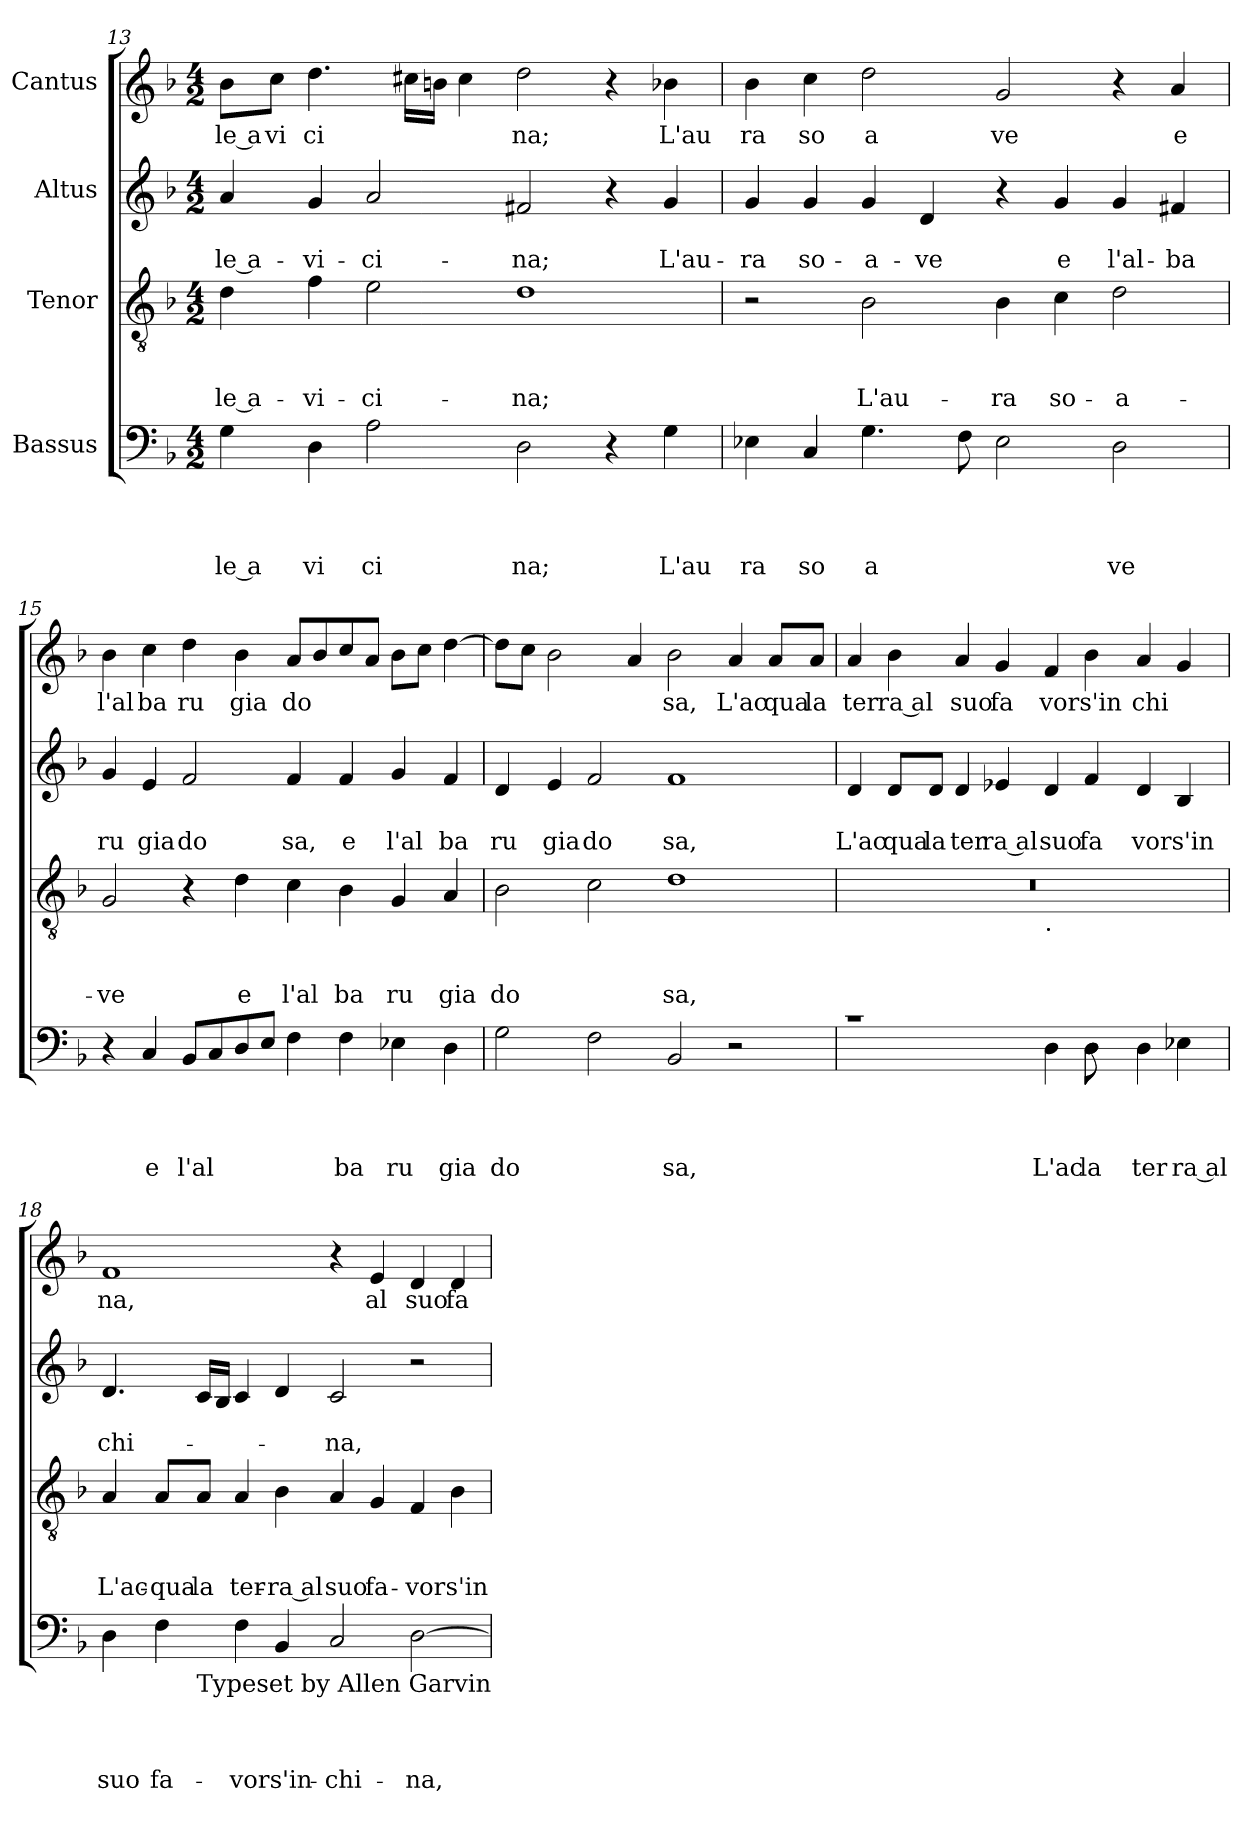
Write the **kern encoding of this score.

**kern	**text	**text	**text	**text	**kern	**text	**text	**text	**kern	**text	**text	**kern	**text
*part4	*part4	*part4	*part4	*part4	*part3	*part3	*part3	*part3	*part2	*part2	*part2	*part1	*part1
*staff4	*staff4	*staff4	*staff4	*staff4	*staff3	*staff3	*staff3	*staff3	*staff2	*staff2	*staff2	*staff1	*staff1
*I"Bassus	*	*	*	*	*I"Tenor	*	*	*	*I"Altus	*	*	*I"Cantus	*
*clefF4	*	*	*	*	*clefGv2	*	*	*	*clefG2	*	*	*clefG2	*
*k[b-]	*	*	*	*	*k[b-]	*	*	*	*k[b-]	*	*	*k[b-]	*
*F:	*	*	*	*	*F:	*	*	*	*F:	*	*	*F:	*
*M4/2	*	*	*	*	*M4/2	*	*	*	*M4/2	*	*	*M4/2	*
=13	=13	=13	=13	=13	=13	=13	=13	=13	=13	=13	=13	=13	=13
!	!	!	!	!LO:LY:b:rj	!	!	!	!LO:LY:b:rj	!	!	!LO:LY:b:rj	!	!LO:LY:b:rj
4G\	.	.	.	le a	4d\	.	.	le a-	4a/	.	le a-	8b-\L	le a
!	!	!	!	!	!	!	!	!	!	!	!	!	!LO:LY:b
.	.	.	.	.	.	.	.	.	.	.	.	8cc\J	vi
!	!	!	!	!LO:LY:b	!	!	!	!LO:LY:b	!	!	!LO:LY:b	!	!LO:LY:b
4D\	.	.	.	vi	4f\	.	.	-vi-	4g/	.	-vi-	4.dd\	ci
!	!	!	!	!LO:LY:b	!	!	!	!LO:LY:b	!	!	!LO:LY:b	!	!
2A\	.	.	.	ci	2e\	.	.	-ci-	2a/	.	-ci-	.	.
.	.	.	.	.	.	.	.	.	.	.	.	16cc#X\LL	.
.	.	.	.	.	.	.	.	.	.	.	.	16bn\JJ	.
.	.	.	.	.	.	.	.	.	.	.	.	4cc#\	.
!	!	!	!	!LO:LY:b	!	!	!	!LO:LY:b	!	!	!LO:LY:b	!	!LO:LY:b
2D\	.	.	.	na;	1d	.	.	-na;	2f#X/	.	-na;	2dd\	na;
4r	.	.	.	.	.	.	.	.	4r	.	.	4r	.
!	!	!	!	!LO:LY:b	!	!	!	!	!	!	!LO:LY:b	!	!LO:LY:b
4G\	.	.	.	L'au	.	.	.	.	4g/	.	L'au-	4b-X\	L'au
=14	=14	=14	=14	=14	=14	=14	=14	=14	=14	=14	=14	=14	=14
!	!	!	!	!LO:LY:b	!	!	!	!	!	!	!LO:LY:b	!	!LO:LY:b
4E-X\	.	.	.	ra	2r	.	.	.	4g/	.	-ra	4b-\	ra
!	!	!	!	!LO:LY:b	!	!	!	!	!	!	!LO:LY:b	!	!LO:LY:b
4C/	.	.	.	so	.	.	.	.	4g/	.	so-	4cc\	so
!	!	!	!	!LO:LY:b	!	!	!	!LO:LY:b	!	!	!LO:LY:b	!	!LO:LY:b
4.G\	.	.	.	a	2B-\	.	.	L'au-	4g/	.	-a-	2dd\	a
!	!	!	!	!	!	!	!	!	!	!	!LO:LY:b	!	!
.	.	.	.	.	.	.	.	.	4d/	.	-ve	.	.
8F\	.	.	.	.	.	.	.	.	.	.	.	.	.
!	!	!	!	!	!	!	!	!LO:LY:b	!	!	!	!	!LO:LY:b
2E-\	.	.	.	.	4B-\	.	.	-ra	4r	.	.	2g/	ve
!	!	!	!	!	!	!	!	!LO:LY:b	!	!	!LO:LY:b	!	!
.	.	.	.	.	4c\	.	.	so-	4g/	.	e	.	.
!	!	!	!	!LO:LY:b	!	!	!	!LO:LY:b	!	!	!LO:LY:b	!	!
2D\	.	.	.	ve	2d\	.	.	-a-	4g/	.	l'al-	4r	.
!	!	!	!	!	!	!	!	!	!	!	!LO:LY:b	!	!LO:LY:b
.	.	.	.	.	.	.	.	.	4f#X/	.	-ba	4a/	e
!!LO:LB:g=z
=15	=15	=15	=15	=15	=15	=15	=15	=15	=15	=15	=15	=15	=15
!	!	!	!	!	!	!	!	!LO:LY:b	!	!	!LO:LY:b	!	!LO:LY:b
4r	.	.	.	.	2G/	.	.	-ve	4g/	.	ru	4b-\	l'al
!	!	!	!	!LO:LY:b	!	!	!	!	!	!	!LO:LY:b	!	!LO:LY:b
4C/	.	.	.	e	.	.	.	.	4e/	.	gia	4cc\	ba
!	!	!	!	!LO:LY:b	!	!	!	!	!	!	!LO:LY:b	!	!LO:LY:b
8BB-/L	.	.	.	l'al	4r	.	.	.	2f/	.	do	4dd\	ru
8C/	.	.	.	.	.	.	.	.	.	.	.	.	.
!	!	!	!	!	!	!	!	!LO:LY:b	!	!	!	!	!LO:LY:b
8D/	.	.	.	.	4d\	.	.	e	.	.	.	4b-\	gia
8E/J	.	.	.	.	.	.	.	.	.	.	.	.	.
!	!	!	!	!	!	!	!	!LO:LY:b	!	!	!LO:LY:b	!	!LO:LY:b
4F\	.	.	.	.	4c\	.	.	l'al	4f/	.	sa,	8a/L	do
.	.	.	.	.	.	.	.	.	.	.	.	8b-/	.
!	!	!	!	!LO:LY:b	!	!	!	!LO:LY:b	!	!	!LO:LY:b	!	!
4F\	.	.	.	ba	4B-\	.	.	ba	4f/	.	e	8cc/	.
.	.	.	.	.	.	.	.	.	.	.	.	8a/J	.
!	!	!	!	!LO:LY:b	!	!	!	!LO:LY:b	!	!	!LO:LY:b	!	!
4E-X\	.	.	.	ru	4G/	.	.	ru	4g/	.	l'al	8b-\L	.
.	.	.	.	.	.	.	.	.	.	.	.	8cc\J	.
!	!	!	!	!LO:LY:b	!	!	!	!LO:LY:b	!	!	!LO:LY:b	!	!
4D\	.	.	.	gia	4A/	.	.	gia	4f/	.	ba	[>4dd\	.
=16	=16	=16	=16	=16	=16	=16	=16	=16	=16	=16	=16	=16	=16
!	!	!	!	!LO:LY:b	!	!	!	!LO:LY:b	!	!	!LO:LY:b	!	!
2G\	.	.	.	do	2B-\	.	.	do	4d/	.	ru	8dd\L]	.
.	.	.	.	.	.	.	.	.	.	.	.	8cc\J	.
!	!	!	!	!	!	!	!	!	!	!	!LO:LY:b	!	!
.	.	.	.	.	.	.	.	.	4e/	.	gia	2b-\	.
!	!	!	!	!	!	!	!	!	!	!	!LO:LY:b	!	!
2F\	.	.	.	.	2c\	.	.	.	2f/	.	do	.	.
.	.	.	.	.	.	.	.	.	.	.	.	4a/	.
!	!	!	!	!LO:LY:b	!	!	!	!LO:LY:b	!	!	!LO:LY:b	!	!LO:LY:b
2BB-/	.	.	.	sa,	1d	.	.	sa,	1f	.	sa,	2b-\	sa,
!	!	!	!	!	!	!	!	!	!	!	!	!	!LO:LY:b
2r	.	.	.	.	.	.	.	.	.	.	.	4a/	L'ac
!	!	!	!	!	!	!	!	!	!	!	!	!	!LO:LY:b
.	.	.	.	.	.	.	.	.	.	.	.	8a/L	qua
!	!	!	!	!	!	!	!	!	!	!	!	!	!LO:LY:b
.	.	.	.	.	.	.	.	.	.	.	.	8a/J	la
=17	=17	=17	=17	=17	=17	=17	=17	=17	=17	=17	=17	=17	=17
*^	*	*	*	*	*	*	*	*	*	*	*	*	*
!	!	!	!	!	!	!	!	!	!	!	!	!LO:LY:b	!	!LO:LY:b
*	*	*	*	*	*	*^	*	*	*	*	*	*	*	*
1rc	1ryy	.	.	.	.	0r	1ryy	.	.	.	4d/	.	L'ac	4a/	ter
!	!	!	!	!	!	!	!	!	!	!	!	!	!LO:LY:b	!	!LO:LY:b:rj
.	.	.	.	.	.	.	.	.	.	.	8d/L	.	qua	4b-\	ra al
!	!	!	!	!	!	!	!	!	!	!	!	!	!LO:LY:b	!	!
.	.	.	.	.	.	.	.	.	.	.	8d/J	.	la	.	.
!	!	!	!	!	!	!	!	!	!	!	!	!	!LO:LY:b	!	!LO:LY:b
.	.	.	.	.	.	.	.	.	.	.	4d/	.	ter	4a/	suo
!	!	!	!	!	!	!	!	!	!	!	!	!	!LO:LY:b:rj	!	!LO:LY:b
.	.	.	.	.	.	.	.	.	.	.	4e-X/	.	ra al	4g/	fa
!	!	!	!	!	!	!	!LO:TX:b:t=.	!	!	!	!	!	!	!	!
!	!	!	!	!	!LO:LY:b	!	!	!	!	!	!	!	!LO:LY:b	!	!LO:LY:b
4D\	4ryy	.	.	.	L'ac	.	1ryy	.	.	.	4d/	.	suo	4f/	vor
!	!	!	!	!	!LO:LY:b	!	!	!	!	!	!	!	!	!	!
!	!	!	!	!	!LO:LY:b	!	!	!	!	!	!	!	!LO:LY:b	!	!LO:LY:b
8D\	8D\	.	.	.	la	.	.	.	.	.	4f/	.	fa	4b-\	s'in
2ryy	8ryy	.	.	.	.	.	.	.	.	.	.	.	.	.	.
!	!	!	!	!	!LO:LY:b	!	!	!	!	!	!	!	!LO:LY:b	!	!LO:LY:b
.	4D\	.	.	.	ter	.	.	.	.	.	4d/	.	vor	4a/	chi
!	!	!	!	!	!LO:LY:b:rj	!	!	!	!	!	!	!	!LO:LY:b	!	!
.	4E-X\	.	.	.	ra al	.	.	.	.	.	4B-/	.	s'in	4g/	.
8ryy	.	.	.	.	.	.	.	.	.	.	.	.	.	.	.
*v	*v	*	*	*	*	*	*	*	*	*	*	*	*	*	*
!!LO:PB:g=z
=18	=18	=18	=18	=18	=18	=18	=18	=18	=18	=18	=18	=18	=18	=18
!	!	!	!	!LO:LY:b	!	!	!	!	!LO:LY:b	!	!	!LO:LY:b	!	!LO:LY:b
*	*	*	*	*	*v	*v	*	*	*	*	*	*	*	*
4D\	.	.	.	suo	4A/	.	.	L'ac-	4.d/	.	chi-	1f	na,
!	!	!	!	!LO:LY:b	!	!	!	!LO:LY:b	!	!	!	!	!
4F\	.	.	.	fa-	8A/L	.	.	-qua	.	.	.	.	.
!	!	!	!	!	!	!	!	!LO:LY:b	!	!	!	!	!
.	.	.	.	.	8A/J	.	.	la	16c/LL	.	.	.	.
.	.	.	.	.	.	.	.	.	16B-/JJ	.	.	.	.
!	!	!	!	!LO:LY:b	!	!	!	!LO:LY:b	!	!	!	!	!
4F\	.	.	.	-vor	4A/	.	.	ter-	4c/	.	.	.	.
!	!	!	!	!LO:LY:b	!	!	!	!LO:LY:b:rj	!	!	!	!	!
4BB-/	.	.	.	s'in-	4B-\	.	.	-ra al	4d/	.	.	.	.
!	!	!	!	!LO:LY:b	!	!	!	!LO:LY:b	!	!	!LO:LY:b	!	!
2C/	.	.	.	-chi-	4A/	.	.	suo	2c/	.	-na,	4r	.
!	!	!	!	!	!	!	!	!LO:LY:b	!	!	!	!	!LO:LY:b
.	.	.	.	.	4G/	.	.	fa-	.	.	.	4e/	al
!	!	!	!	!LO:LY:b	!	!	!	!LO:LY:b	!	!	!	!	!LO:LY:b
[>2D\	.	.	.	-na,	4F/	.	.	-vor	2r	.	.	4d/	suo
!	!	!	!	!	!	!	!	!LO:LY:b	!	!	!	!	!LO:LY:b
.	.	.	.	.	4B-\	.	.	s'in-	.	.	.	4d/	fa
!LO:TX:b:t=Typeset by Allen Garvin	!	!	!	!	!	!	!	!	!	!	!	!	!
=	=	=	=	=	=	=	=	=	=	=	=	=	=
*-	*-	*-	*-	*-	*-	*-	*-	*-	*-	*-	*-	*-	*-
